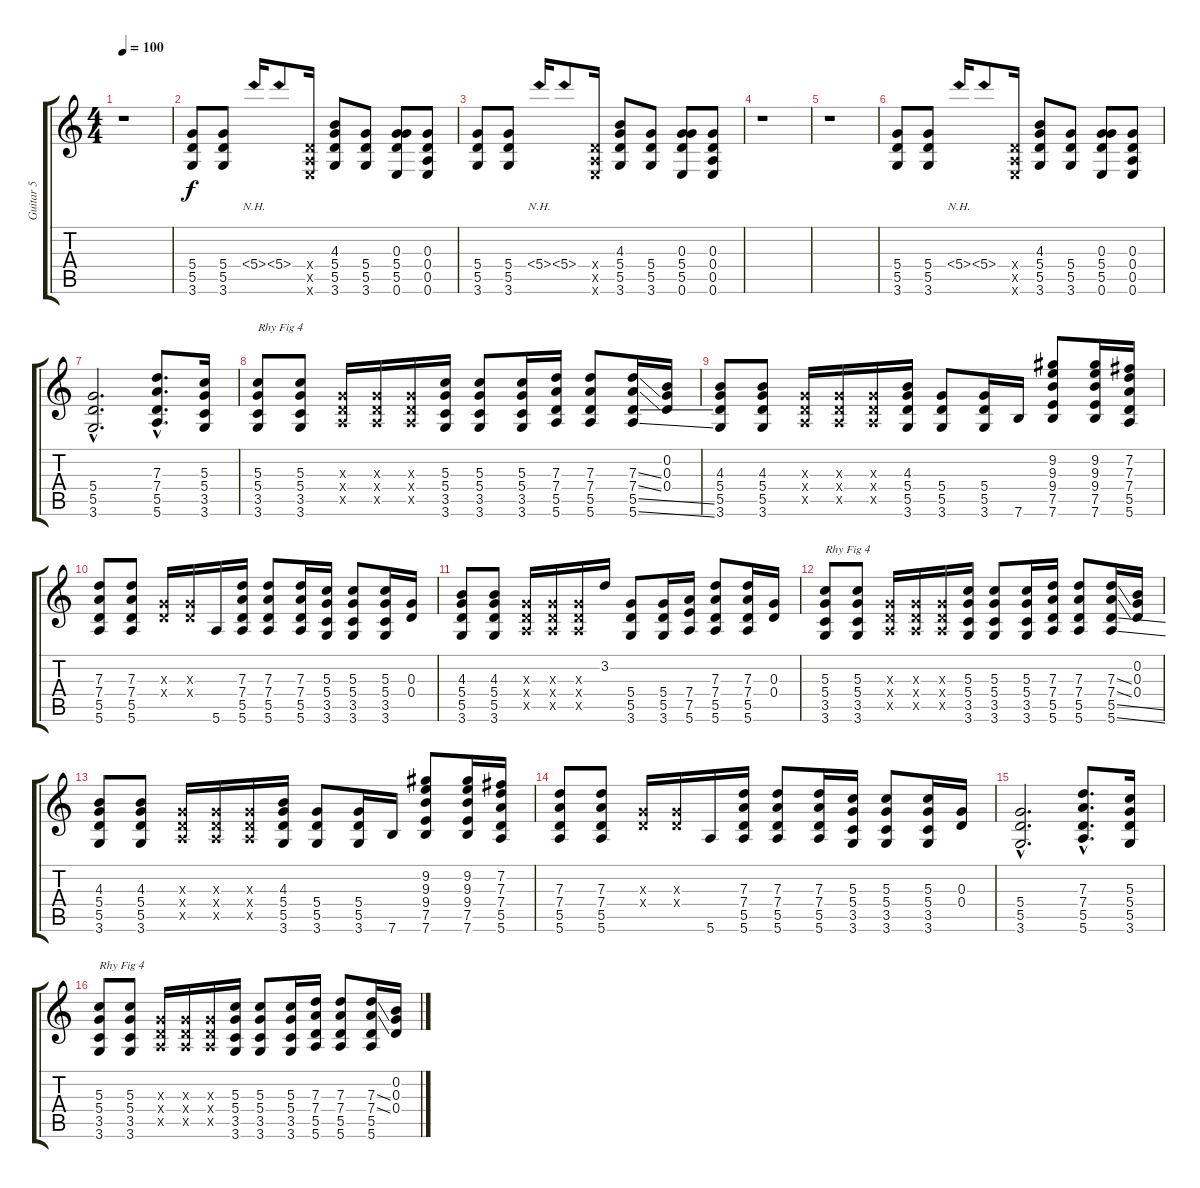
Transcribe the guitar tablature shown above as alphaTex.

\track ("Guitar 5" "Guitar 5") {instrument distortionguitar}
\staff {score tabs}
\tuning (E4 B3 G3 D3 A2 E2) {hide}
\ts (4 4)
\tempo 100
\clef g2
\ks c
r.1{dy f} |
(5.4 5.5 3.6).8 (5.4 5.5 3.6).8 5.4{nh}.16 5.4{nh}.8 (0.4{x} 0.5{x} 0.6{x}).16 (4.3 5.4 5.5 3.6).8 (5.4 5.5 3.6).8 (0.3 5.4 5.5 0.6).8 (0.3 0.4 0.5 0.6).8 |
(5.4 5.5 3.6).8 (5.4 5.5 3.6).8 5.4{nh}.16 5.4{nh}.8 (0.4{x} 0.5{x} 0.6{x}).16 (4.3 5.4 5.5 3.6).8 (5.4 5.5 3.6).8 (0.3 5.4 5.5 0.6).8 (0.3 0.4 0.5 0.6).8 |
r.1 |
r.1 |
(5.4 5.5 3.6).8 (5.4 5.5 3.6).8 5.4{nh}.16 5.4{nh}.8 (0.4{x} 0.5{x} 0.6{x}).16 (4.3 5.4 5.5 3.6).8 (5.4 5.5 3.6).8 (0.3 5.4 5.5 0.6).8 (0.3 0.4 0.5 0.6).8 |
(5.4{hac} 5.5{hac} 3.6{hac}).2{d} (7.3{hac} 7.4{hac} 5.5{hac} 5.6{hac}).8{d} (5.3 5.4 3.5 3.6).16 |
(5.3 5.4 3.5 3.6).8{txt "Rhy Fig 4"} (5.3 5.4 3.5 3.6).8 (0.3{x} 0.4{x} 0.5{x}).16 (0.3{x} 0.4{x} 0.5{x}).16 (0.3{x} 0.4{x} 0.5{x}).16 (5.3 5.4 3.5 3.6).16 (5.3 5.4 3.5 3.6).8 (5.3 5.4 3.5 3.6).16 (7.3 7.4 5.5 5.6).16 (7.3 7.4 5.5 5.6).8 (7.3{ss} 7.4{ss} 5.5{ss} 5.6{ss}).16 (0.2 0.3 0.4).16 |
(4.3 5.4 5.5 3.6).8 (4.3 5.4 5.5 3.6).8 (0.3{x} 0.4{x} 0.5{x}).16 (0.3{x} 0.4{x} 0.5{x}).16 (0.3{x} 0.4{x} 0.5{x}).16 (4.3 5.4 5.5 3.6).16 (5.4 5.5 3.6).8 (5.4 5.5 3.6).16 7.6.16 (9.2 9.3 9.4 7.5 7.6).8 (9.2 9.3 9.4 7.5 7.6).16 (7.2 7.3 7.4 5.5 5.6).16 |
(7.3 7.4 5.5 5.6).8 (7.3 7.4 5.5 5.6).8 (0.3{x} 0.4{x}).16 (0.3{x} 0.4{x}).16 5.6.16 (7.3 7.4 5.5 5.6).16 (7.3 7.4 5.5 5.6).8 (7.3 7.4 5.5 5.6).16 (5.3 5.4 3.5 3.6).16 (5.3 5.4 3.5 3.6).8 (5.3 5.4 3.5 3.6).16 (0.3 0.4).16 |
(4.3 5.4 5.5 3.6).8 (4.3 5.4 5.5 3.6).8 (0.3{x} 0.4{x} 0.5{x}).16 (0.3{x} 0.4{x} 0.5{x}).16 (0.3{x} 0.4{x} 0.5{x}).16 3.2.16 (5.4 5.5 3.6).8 (5.4 5.5 3.6).16 (7.4 7.5 5.6).16 (7.3 7.4 5.5 5.6).8 (7.3 7.4 5.5 5.6).16 (0.3 0.4).16 |
(5.3 5.4 3.5 3.6).8{txt "Rhy Fig 4"} (5.3 5.4 3.5 3.6).8 (0.3{x} 0.4{x} 0.5{x}).16 (0.3{x} 0.4{x} 0.5{x}).16 (0.3{x} 0.4{x} 0.5{x}).16 (5.3 5.4 3.5 3.6).16 (5.3 5.4 3.5 3.6).8 (5.3 5.4 3.5 3.6).16 (7.3 7.4 5.5 5.6).16 (7.3 7.4 5.5 5.6).8 (7.3{ss} 7.4{ss} 5.5{ss} 5.6{ss}).16 (0.2 0.3 0.4).16 |
(4.3 5.4 5.5 3.6).8 (4.3 5.4 5.5 3.6).8 (0.3{x} 0.4{x} 0.5{x}).16 (0.3{x} 0.4{x} 0.5{x}).16 (0.3{x} 0.4{x} 0.5{x}).16 (4.3 5.4 5.5 3.6).16 (5.4 5.5 3.6).8 (5.4 5.5 3.6).16 7.6.16 (9.2 9.3 9.4 7.5 7.6).8 (9.2 9.3 9.4 7.5 7.6).16 (7.2 7.3 7.4 5.5 5.6).16 |
(7.3 7.4 5.5 5.6).8 (7.3 7.4 5.5 5.6).8 (0.3{x} 0.4{x}).16 (0.3{x} 0.4{x}).16 5.6.16 (7.3 7.4 5.5 5.6).16 (7.3 7.4 5.5 5.6).8 (7.3 7.4 5.5 5.6).16 (5.3 5.4 3.5 3.6).16 (5.3 5.4 3.5 3.6).8 (5.3 5.4 3.5 3.6).16 (0.3 0.4).16 |
(5.4{hac} 5.5{hac} 3.6{hac}).2{d} (7.3{hac} 7.4{hac} 5.5{hac} 5.6{hac}).8{d} (5.3 5.4 5.5 3.6).16 |
(5.3 5.4 3.5 3.6).8{txt "Rhy Fig 4"} (5.3 5.4 3.5 3.6).8 (0.3{x} 0.4{x} 0.5{x}).16 (0.3{x} 0.4{x} 0.5{x}).16 (0.3{x} 0.4{x} 0.5{x}).16 (5.3 5.4 3.5 3.6).16 (5.3 5.4 3.5 3.6).8 (5.3 5.4 3.5 3.6).16 (7.3 7.4 5.5 5.6).16 (7.3 7.4 5.5 5.6).8 (7.3{ss} 7.4{ss} 5.5{ss} 5.6{ss}).16 (0.2 0.3 0.4).16
